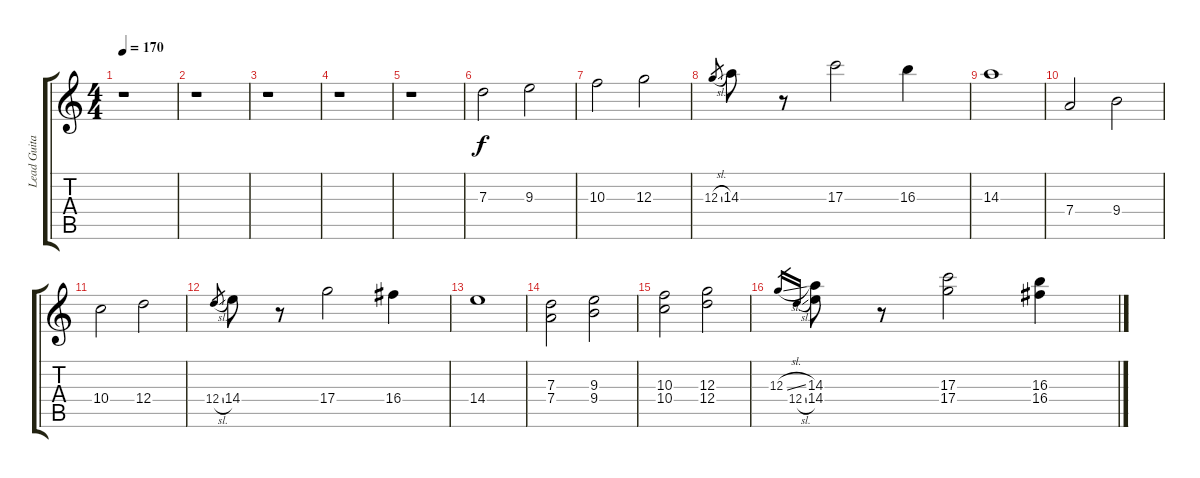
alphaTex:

\track ("Lead Guitar Overdub" "Lead Guita") {instrument overdrivenguitar}
\staff {score tabs}
\tuning (E4 B3 G3 D3 A2 E2) {hide}
\ts (4 4)
\tempo 170
\clef g2
\ks c
r.1{dy f} |
r.1 |
r.1 |
r.1 |
r.1 |
7.3.2{volume 13 instrument overdrivenguitar} 9.3.2 |
10.3.2 12.3.2 |
12.3{sl}.8{gr} 14.3.8 r.8 17.3.2 16.3.4 |
14.3.1 |
7.4.2 9.4.2 |
10.4.2 12.4.2 |
12.4{sl}.8{gr} 14.4.8 r.8 17.4.2 16.4.4 |
14.4.1 |
(7.3 7.4).2 (9.3 9.4).2 |
(10.3 10.4).2 (12.3 12.4).2 |
12.3{sl}.16{gr} 12.4{sl}.16{gr} (14.3 14.4).8 r.8 (17.3 17.4).2 (16.3 16.4).4
